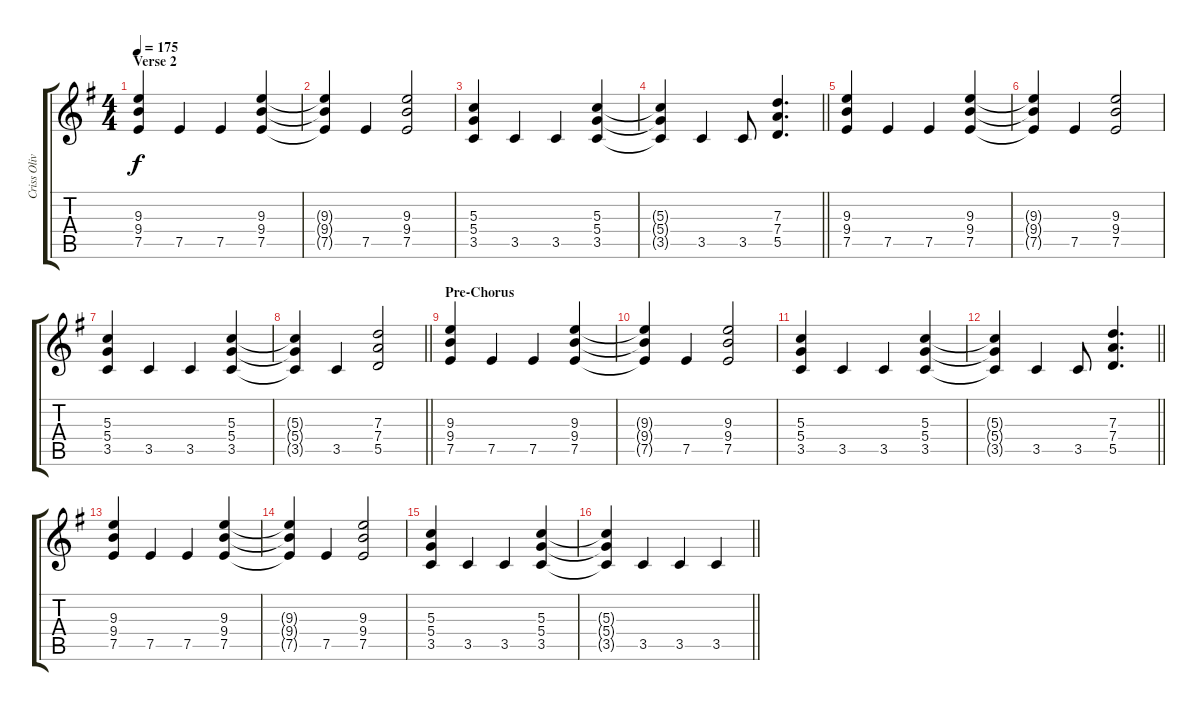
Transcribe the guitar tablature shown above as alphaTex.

\track ("Criss Oliva (rhythm)" "Criss Oliv") {instrument distortionguitar}
\staff {score tabs}
\tuning (E4 B3 G3 D3 A2 E2) {hide}
\ts (4 4)
\section ("" "Verse 2")
\tempo 175
\clef g2
\ks eminor
(9.3 9.4 7.5).4{dy f} 7.5.4 7.5.4 (9.3 9.4 7.5).4 |
(9.3{t} 9.4{t} 7.5{t}).4 7.5.4 (9.3 9.4 7.5).2 |
(5.3 5.4 3.5).4 3.5.4 3.5.4 (5.3 5.4 3.5).4 |
\barLineRight lightlight
(5.3{t} 5.4{t} 3.5{t}).4 3.5.4 3.5.8 (7.3 7.4 5.5).4{d} |
(9.3 9.4 7.5).4 7.5.4 7.5.4 (9.3 9.4 7.5).4 |
(9.3{t} 9.4{t} 7.5{t}).4 7.5.4 (9.3 9.4 7.5).2 |
(5.3 5.4 3.5).4 3.5.4 3.5.4 (5.3 5.4 3.5).4 |
\barLineRight lightlight
(5.3{t} 5.4{t} 3.5{t}).4 3.5.4 (7.3 7.4 5.5).2 |
\section ("" "Pre-Chorus")
(9.3 9.4 7.5).4 7.5.4 7.5.4 (9.3 9.4 7.5).4 |
(9.3{t} 9.4{t} 7.5{t}).4 7.5.4 (9.3 9.4 7.5).2 |
(5.3 5.4 3.5).4 3.5.4 3.5.4 (5.3 5.4 3.5).4 |
\barLineRight lightlight
(5.3{t} 5.4{t} 3.5{t}).4 3.5.4 3.5.8 (7.3 7.4 5.5).4{d} |
(9.3 9.4 7.5).4 7.5.4 7.5.4 (9.3 9.4 7.5).4 |
(9.3{t} 9.4{t} 7.5{t}).4 7.5.4 (9.3 9.4 7.5).2 |
(5.3 5.4 3.5).4 3.5.4 3.5.4 (5.3 5.4 3.5).4 |
\barLineRight lightlight
(5.3{t} 5.4{t} 3.5{t}).4 3.5.4 3.5.4 3.5.4
